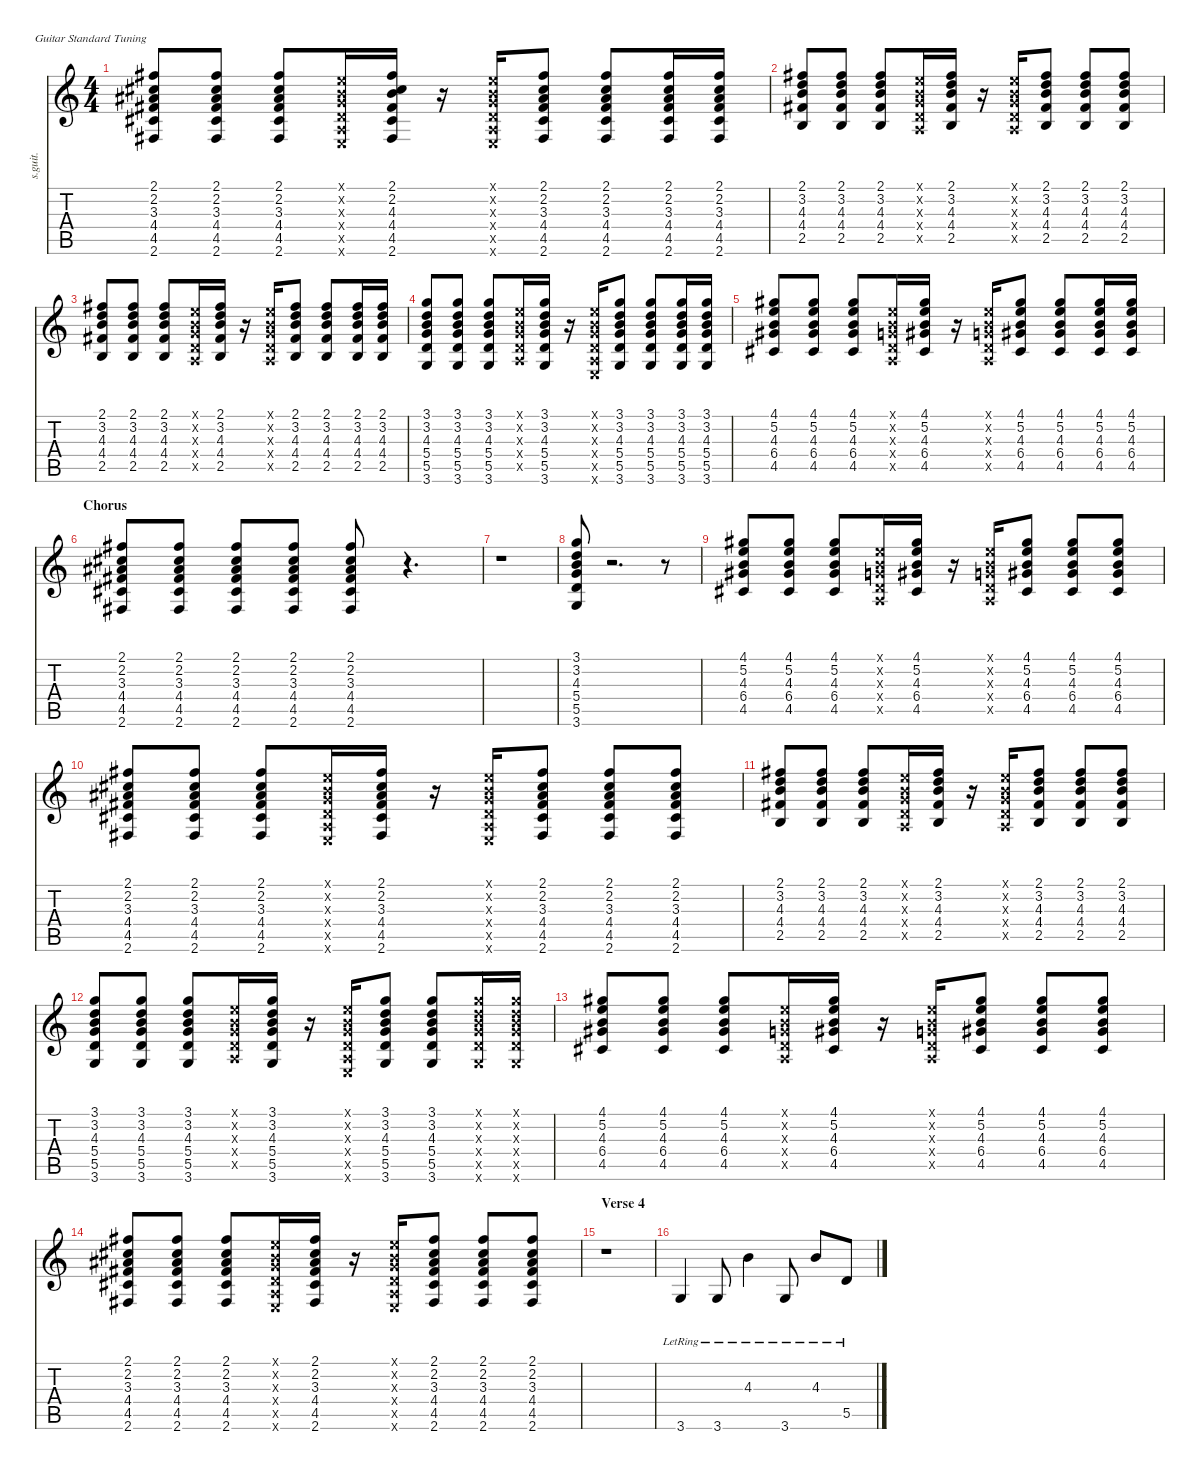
\defaultSystemsLayout 4
\hideDynamics
\bracketExtendMode nobrackets
\track ("Thomas Raggi (Guitar - Right)" "s.guit.") {instrument overdrivenguitar}
\staff {score tabs}
\tuning (E4 B3 G3 D3 A2 E2)
\ts (4 4)
\tempo (134 hide)
\clef g2
\ks c
(2.1{acc #} 2.2{acc #} 3.3{acc #} 4.4{acc #} 4.5{acc #} 2.6{acc #}).8{lyrics (0 "") lyrics (1 "") lyrics (2 "") lyrics (3 "") lyrics (4 "") dy ff} (2.1{acc #} 2.2{acc #} 3.3{acc #} 4.4{acc #} 4.5{acc #} 2.6{acc #}).8{lyrics (0 "") lyrics (1 "") lyrics (2 "") lyrics (3 "") lyrics (4 "")} (2.1{acc #} 2.2{acc #} 3.3{acc #} 4.4{acc #} 4.5{acc #} 2.6{acc #}).8{lyrics (0 "") lyrics (1 "") lyrics (2 "") lyrics (3 "") lyrics (4 "")} (0.1{x} 0.2{x} 0.3{x} 0.4{x} 0.5{x} 0.6{x}).16{lyrics (0 "") lyrics (1 "") lyrics (2 "") lyrics (3 "") lyrics (4 "")} (2.1{acc #} 2.2{acc #} 4.3 4.4{acc #} 4.5{acc #} 2.6{acc #}).16{lyrics (0 "") lyrics (1 "") lyrics (2 "") lyrics (3 "") lyrics (4 "")} r.16 (0.1{x} 0.2{x} 0.3{x} 0.4{x} 0.5{x} 0.6{x}).16{lyrics (0 "") lyrics (1 "") lyrics (2 "") lyrics (3 "") lyrics (4 "")} (2.1{acc #} 2.2{acc #} 3.3{acc #} 4.4{acc #} 4.5{acc #} 2.6{acc #}).8{lyrics (0 "") lyrics (1 "") lyrics (2 "") lyrics (3 "") lyrics (4 "")} (2.1{acc #} 2.2{acc #} 3.3{acc #} 4.4{acc #} 4.5{acc #} 2.6{acc #}).8{lyrics (0 "") lyrics (1 "") lyrics (2 "") lyrics (3 "") lyrics (4 "")} (2.1{acc #} 2.2{acc #} 3.3{acc #} 4.4{acc #} 4.5{acc #} 2.6{acc #}).16{lyrics (0 "") lyrics (1 "") lyrics (2 "") lyrics (3 "") lyrics (4 "")} (2.1{acc #} 2.2{acc #} 3.3{acc #} 4.4{acc #} 4.5{acc #} 2.6{acc #}).16{lyrics (0 "") lyrics (1 "") lyrics (2 "") lyrics (3 "") lyrics (4 "")} |
(2.1{acc #} 3.2 4.3 4.4{acc #} 2.5).8{lyrics (0 "") lyrics (1 "") lyrics (2 "") lyrics (3 "") lyrics (4 "")} (2.1{acc #} 3.2 4.3 4.4{acc #} 2.5).8{lyrics (0 "") lyrics (1 "") lyrics (2 "") lyrics (3 "") lyrics (4 "")} (2.1{acc #} 3.2 4.3 4.4{acc #} 2.5).8{lyrics (0 "") lyrics (1 "") lyrics (2 "") lyrics (3 "") lyrics (4 "")} (0.1{x} 0.2{x} 0.3{x} 0.4{x} 0.5{x}).16{lyrics (0 "") lyrics (1 "") lyrics (2 "") lyrics (3 "") lyrics (4 "")} (2.1{acc #} 3.2 4.3 4.4{acc #} 2.5).16{lyrics (0 "") lyrics (1 "") lyrics (2 "") lyrics (3 "") lyrics (4 "")} r.16 (0.1{x} 0.2{x} 0.3{x} 0.4{x} 0.5{x}).16{lyrics (0 "") lyrics (1 "") lyrics (2 "") lyrics (3 "") lyrics (4 "")} (2.1{acc #} 3.2 4.3 4.4{acc #} 2.5).8{lyrics (0 "") lyrics (1 "") lyrics (2 "") lyrics (3 "") lyrics (4 "")} (2.1{acc #} 3.2 4.3 4.4{acc #} 2.5).8{lyrics (0 "") lyrics (1 "") lyrics (2 "") lyrics (3 "") lyrics (4 "")} (2.1{acc #} 3.2 4.3 4.4{acc #} 2.5).8{lyrics (0 "") lyrics (1 "") lyrics (2 "") lyrics (3 "") lyrics (4 "")} |
(2.1{acc #} 3.2 4.3 4.4{acc #} 2.5).8{lyrics (0 "") lyrics (1 "") lyrics (2 "") lyrics (3 "") lyrics (4 "")} (2.1{acc #} 3.2 4.3 4.4{acc #} 2.5).8{lyrics (0 "") lyrics (1 "") lyrics (2 "") lyrics (3 "") lyrics (4 "")} (2.1{acc #} 3.2 4.3 4.4{acc #} 2.5).8{lyrics (0 "") lyrics (1 "") lyrics (2 "") lyrics (3 "") lyrics (4 "")} (0.1{x} 0.2{x} 0.3{x} 0.4{x} 0.5{x}).16{lyrics (0 "") lyrics (1 "") lyrics (2 "") lyrics (3 "") lyrics (4 "")} (2.1{acc #} 3.2 4.3 4.4{acc #} 2.5).16{lyrics (0 "") lyrics (1 "") lyrics (2 "") lyrics (3 "") lyrics (4 "")} r.16 (0.1{x} 0.2{x} 0.3{x} 0.4{x} 0.5{x}).16{lyrics (0 "") lyrics (1 "") lyrics (2 "") lyrics (3 "") lyrics (4 "")} (2.1{acc #} 3.2 4.3 4.4{acc #} 2.5).8{lyrics (0 "") lyrics (1 "") lyrics (2 "") lyrics (3 "") lyrics (4 "")} (2.1{acc #} 3.2 4.3 4.4{acc #} 2.5).8{lyrics (0 "") lyrics (1 "") lyrics (2 "") lyrics (3 "") lyrics (4 "")} (2.1{acc #} 3.2 4.3 4.4{acc #} 2.5).16{lyrics (0 "") lyrics (1 "") lyrics (2 "") lyrics (3 "") lyrics (4 "")} (2.1{acc #} 3.2 4.3 4.4{acc #} 2.5).16{lyrics (0 "") lyrics (1 "") lyrics (2 "") lyrics (3 "") lyrics (4 "")} |
(3.1 3.2 4.3 5.4 5.5 3.6).8{lyrics (0 "") lyrics (1 "") lyrics (2 "") lyrics (3 "") lyrics (4 "")} (3.1 3.2 4.3 5.4 5.5 3.6).8{lyrics (0 "") lyrics (1 "") lyrics (2 "") lyrics (3 "") lyrics (4 "")} (3.1 3.2 4.3 5.4 5.5 3.6).8{lyrics (0 "") lyrics (1 "") lyrics (2 "") lyrics (3 "") lyrics (4 "")} (0.1{x} 0.2{x} 0.3{x} 0.4{x} 0.5{x}).16{lyrics (0 "") lyrics (1 "") lyrics (2 "") lyrics (3 "") lyrics (4 "")} (3.1 3.2 4.3 5.4 5.5 3.6).16{lyrics (0 "") lyrics (1 "") lyrics (2 "") lyrics (3 "") lyrics (4 "")} r.16 (0.1{x} 0.2{x} 0.3{x} 0.4{x} 0.5{x} 0.6{x}).16{lyrics (0 "") lyrics (1 "") lyrics (2 "") lyrics (3 "") lyrics (4 "")} (3.1 3.2 4.3 5.4 5.5 3.6).8{lyrics (0 "") lyrics (1 "") lyrics (2 "") lyrics (3 "") lyrics (4 "")} (3.1 3.2 4.3 5.4 5.5 3.6).8{lyrics (0 "") lyrics (1 "") lyrics (2 "") lyrics (3 "") lyrics (4 "")} (3.1 3.2 4.3 5.4 5.5 3.6).16{lyrics (0 "") lyrics (1 "") lyrics (2 "") lyrics (3 "") lyrics (4 "")} (3.1 3.2 4.3 5.4 5.5 3.6).16{lyrics (0 "") lyrics (1 "") lyrics (2 "") lyrics (3 "") lyrics (4 "")} |
(4.1{acc #} 5.2 4.3 6.4{acc #} 4.5{acc #}).8{lyrics (0 "") lyrics (1 "") lyrics (2 "") lyrics (3 "") lyrics (4 "")} (4.1{acc #} 5.2 4.3 6.4{acc #} 4.5{acc #}).8{lyrics (0 "") lyrics (1 "") lyrics (2 "") lyrics (3 "") lyrics (4 "")} (4.1{acc #} 5.2 4.3 6.4{acc #} 4.5{acc #}).8{lyrics (0 "") lyrics (1 "") lyrics (2 "") lyrics (3 "") lyrics (4 "")} (0.1{x} 0.2{x} 0.3{x} 0.4{x} 0.5{x}).16{lyrics (0 "") lyrics (1 "") lyrics (2 "") lyrics (3 "") lyrics (4 "")} (4.1{acc #} 5.2 4.3 6.4{acc #} 4.5{acc #}).16{lyrics (0 "") lyrics (1 "") lyrics (2 "") lyrics (3 "") lyrics (4 "")} r.16 (0.1{x} 0.2{x} 0.3{x} 0.4{x} 0.5{x}).16{lyrics (0 "") lyrics (1 "") lyrics (2 "") lyrics (3 "") lyrics (4 "")} (4.1{acc #} 5.2 4.3 6.4{acc #} 4.5{acc #}).8{lyrics (0 "") lyrics (1 "") lyrics (2 "") lyrics (3 "") lyrics (4 "")} (4.1{acc #} 5.2 4.3 6.4{acc #} 4.5{acc #}).8{lyrics (0 "") lyrics (1 "") lyrics (2 "") lyrics (3 "") lyrics (4 "")} (4.1{acc #} 5.2 4.3 6.4{acc #} 4.5{acc #}).16{lyrics (0 "") lyrics (1 "") lyrics (2 "") lyrics (3 "") lyrics (4 "")} (4.1{acc #} 5.2 4.3 6.4{acc #} 4.5{acc #}).16{lyrics (0 "") lyrics (1 "") lyrics (2 "") lyrics (3 "") lyrics (4 "")} |
\section ("" "Chorus")
(2.1{acc #} 2.2{acc #} 3.3{acc #} 4.4{acc #} 4.5{acc #} 2.6{acc #}).8{lyrics (0 "") lyrics (1 "") lyrics (2 "") lyrics (3 "") lyrics (4 "")} (2.1{acc #} 2.2{acc #} 3.3{acc #} 4.4{acc #} 4.5{acc #} 2.6{acc #}).8{lyrics (0 "") lyrics (1 "") lyrics (2 "") lyrics (3 "") lyrics (4 "")} (2.1{acc #} 2.2{acc #} 3.3{acc #} 4.4{acc #} 4.5{acc #} 2.6{acc #}).8{lyrics (0 "") lyrics (1 "") lyrics (2 "") lyrics (3 "") lyrics (4 "")} (2.1{acc #} 2.2{acc #} 3.3{acc #} 4.4{acc #} 4.5{acc #} 2.6{acc #}).8{lyrics (0 "") lyrics (1 "") lyrics (2 "") lyrics (3 "") lyrics (4 "")} (2.1{acc #} 2.2{acc #} 3.3{acc #} 4.4{acc #} 4.5{acc #} 2.6{acc #}).8{lyrics (0 "") lyrics (1 "") lyrics (2 "") lyrics (3 "") lyrics (4 "")} r.4{d} |
r.1 |
(3.1 3.2 4.3 5.4 5.5 3.6).8{lyrics (0 "") lyrics (1 "") lyrics (2 "") lyrics (3 "") lyrics (4 "") dy mf} r.2{d} r.8 |
(4.1{acc #} 5.2 4.3 6.4{acc #} 4.5{acc #}).8{lyrics (0 "") lyrics (1 "") lyrics (2 "") lyrics (3 "") lyrics (4 "") dy ff} (4.1{acc #} 5.2 4.3 6.4{acc #} 4.5{acc #}).8{lyrics (0 "") lyrics (1 "") lyrics (2 "") lyrics (3 "") lyrics (4 "")} (4.1{acc #} 5.2 4.3 6.4{acc #} 4.5{acc #}).8{lyrics (0 "") lyrics (1 "") lyrics (2 "") lyrics (3 "") lyrics (4 "")} (0.1{x} 0.2{x} 0.3{x} 0.4{x} 0.5{x}).16{lyrics (0 "") lyrics (1 "") lyrics (2 "") lyrics (3 "") lyrics (4 "")} (4.1{acc #} 5.2 4.3 6.4{acc #} 4.5{acc #}).16{lyrics (0 "") lyrics (1 "") lyrics (2 "") lyrics (3 "") lyrics (4 "")} r.16 (0.1{x} 0.2{x} 0.3{x} 0.4{x} 0.5{x}).16{lyrics (0 "") lyrics (1 "") lyrics (2 "") lyrics (3 "") lyrics (4 "")} (4.1{acc #} 5.2 4.3 6.4{acc #} 4.5{acc #}).8{lyrics (0 "") lyrics (1 "") lyrics (2 "") lyrics (3 "") lyrics (4 "")} (4.1{acc #} 5.2 4.3 6.4{acc #} 4.5{acc #}).8{lyrics (0 "") lyrics (1 "") lyrics (2 "") lyrics (3 "") lyrics (4 "")} (4.1{acc #} 5.2 4.3 6.4{acc #} 4.5{acc #}).8{lyrics (0 "") lyrics (1 "") lyrics (2 "") lyrics (3 "") lyrics (4 "")} |
(2.1{acc #} 2.2{acc #} 3.3{acc #} 4.4{acc #} 4.5{acc #} 2.6{acc #}).8{lyrics (0 "") lyrics (1 "") lyrics (2 "") lyrics (3 "") lyrics (4 "")} (2.1{acc #} 2.2{acc #} 3.3{acc #} 4.4{acc #} 4.5{acc #} 2.6{acc #}).8{lyrics (0 "") lyrics (1 "") lyrics (2 "") lyrics (3 "") lyrics (4 "")} (2.1{acc #} 2.2{acc #} 3.3{acc #} 4.4{acc #} 4.5{acc #} 2.6{acc #}).8{lyrics (0 "") lyrics (1 "") lyrics (2 "") lyrics (3 "") lyrics (4 "")} (0.1{x} 0.2{x} 0.3{x} 0.4{x} 0.5{x} 0.6{x}).16{lyrics (0 "") lyrics (1 "") lyrics (2 "") lyrics (3 "") lyrics (4 "")} (2.1{acc #} 2.2{acc #} 3.3{acc #} 4.4{acc #} 4.5{acc #} 2.6{acc #}).16{lyrics (0 "") lyrics (1 "") lyrics (2 "") lyrics (3 "") lyrics (4 "")} r.16 (0.1{x} 0.2{x} 0.3{x} 0.4{x} 0.5{x} 0.6{x}).16{lyrics (0 "") lyrics (1 "") lyrics (2 "") lyrics (3 "") lyrics (4 "")} (2.1{acc #} 2.2{acc #} 3.3{acc #} 4.4{acc #} 4.5{acc #} 2.6{acc #}).8{lyrics (0 "") lyrics (1 "") lyrics (2 "") lyrics (3 "") lyrics (4 "")} (2.1{acc #} 2.2{acc #} 3.3{acc #} 4.4{acc #} 4.5{acc #} 2.6{acc #}).8{lyrics (0 "") lyrics (1 "") lyrics (2 "") lyrics (3 "") lyrics (4 "")} (2.1{acc #} 2.2{acc #} 3.3{acc #} 4.4{acc #} 4.5{acc #} 2.6{acc #}).8{lyrics (0 "") lyrics (1 "") lyrics (2 "") lyrics (3 "") lyrics (4 "")} |
(2.1{acc #} 3.2 4.3 4.4{acc #} 2.5).8{lyrics (0 "") lyrics (1 "") lyrics (2 "") lyrics (3 "") lyrics (4 "")} (2.1{acc #} 3.2 4.3 4.4{acc #} 2.5).8{lyrics (0 "") lyrics (1 "") lyrics (2 "") lyrics (3 "") lyrics (4 "")} (2.1{acc #} 3.2 4.3 4.4{acc #} 2.5).8{lyrics (0 "") lyrics (1 "") lyrics (2 "") lyrics (3 "") lyrics (4 "")} (0.1{x} 0.2{x} 0.3{x} 0.4{x} 0.5{x}).16{lyrics (0 "") lyrics (1 "") lyrics (2 "") lyrics (3 "") lyrics (4 "")} (2.1{acc #} 3.2 4.3 4.4{acc #} 2.5).16{lyrics (0 "") lyrics (1 "") lyrics (2 "") lyrics (3 "") lyrics (4 "")} r.16 (0.1{x} 0.2{x} 0.3{x} 0.4{x} 0.5{x}).16{lyrics (0 "") lyrics (1 "") lyrics (2 "") lyrics (3 "") lyrics (4 "")} (2.1{acc #} 3.2 4.3 4.4{acc #} 2.5).8{lyrics (0 "") lyrics (1 "") lyrics (2 "") lyrics (3 "") lyrics (4 "")} (2.1{acc #} 3.2 4.3 4.4{acc #} 2.5).8{lyrics (0 "") lyrics (1 "") lyrics (2 "") lyrics (3 "") lyrics (4 "")} (2.1{acc #} 3.2 4.3 4.4{acc #} 2.5).8{lyrics (0 "") lyrics (1 "") lyrics (2 "") lyrics (3 "") lyrics (4 "")} |
(3.1 3.2 4.3 5.4 5.5 3.6).8{lyrics (0 "") lyrics (1 "") lyrics (2 "") lyrics (3 "") lyrics (4 "")} (3.1 3.2 4.3 5.4 5.5 3.6).8{lyrics (0 "") lyrics (1 "") lyrics (2 "") lyrics (3 "") lyrics (4 "")} (3.1 3.2 4.3 5.4 5.5 3.6).8{lyrics (0 "") lyrics (1 "") lyrics (2 "") lyrics (3 "") lyrics (4 "")} (0.1{x} 0.2{x} 0.3{x} 0.4{x} 0.5{x}).16{lyrics (0 "") lyrics (1 "") lyrics (2 "") lyrics (3 "") lyrics (4 "")} (3.1 3.2 4.3 5.4 5.5 3.6).16{lyrics (0 "") lyrics (1 "") lyrics (2 "") lyrics (3 "") lyrics (4 "")} r.16 (0.1{x} 0.2{x} 0.3{x} 0.4{x} 0.5{x} 0.6{x}).16{lyrics (0 "") lyrics (1 "") lyrics (2 "") lyrics (3 "") lyrics (4 "")} (3.1 3.2 4.3 5.4 5.5 3.6).8{lyrics (0 "") lyrics (1 "") lyrics (2 "") lyrics (3 "") lyrics (4 "")} (3.1 3.2 4.3 5.4 5.5 3.6).8{lyrics (0 "") lyrics (1 "") lyrics (2 "") lyrics (3 "") lyrics (4 "")} (3.1{x} 3.2{x} 4.3{x} 5.4{x} 5.5{x} 3.6{x}).16{lyrics (0 "") lyrics (1 "") lyrics (2 "") lyrics (3 "") lyrics (4 "")} (3.1{x} 3.2{x} 4.3{x} 5.4{x} 5.5{x} 3.6{x}).16{lyrics (0 "") lyrics (1 "") lyrics (2 "") lyrics (3 "") lyrics (4 "")} |
(4.1{acc #} 5.2 4.3 6.4{acc #} 4.5{acc #}).8{lyrics (0 "") lyrics (1 "") lyrics (2 "") lyrics (3 "") lyrics (4 "")} (4.1{acc #} 5.2 4.3 6.4{acc #} 4.5{acc #}).8{lyrics (0 "") lyrics (1 "") lyrics (2 "") lyrics (3 "") lyrics (4 "")} (4.1{acc #} 5.2 4.3 6.4{acc #} 4.5{acc #}).8{lyrics (0 "") lyrics (1 "") lyrics (2 "") lyrics (3 "") lyrics (4 "")} (0.1{x} 0.2{x} 0.3{x} 0.4{x} 0.5{x}).16{lyrics (0 "") lyrics (1 "") lyrics (2 "") lyrics (3 "") lyrics (4 "")} (4.1{acc #} 5.2 4.3 6.4{acc #} 4.5{acc #}).16{lyrics (0 "") lyrics (1 "") lyrics (2 "") lyrics (3 "") lyrics (4 "")} r.16 (0.1{x} 0.2{x} 0.3{x} 0.4{x} 0.5{x}).16{lyrics (0 "") lyrics (1 "") lyrics (2 "") lyrics (3 "") lyrics (4 "")} (4.1{acc #} 5.2 4.3 6.4{acc #} 4.5{acc #}).8{lyrics (0 "") lyrics (1 "") lyrics (2 "") lyrics (3 "") lyrics (4 "")} (4.1{acc #} 5.2 4.3 6.4{acc #} 4.5{acc #}).8{lyrics (0 "") lyrics (1 "") lyrics (2 "") lyrics (3 "") lyrics (4 "")} (4.1{acc #} 5.2 4.3 6.4{acc #} 4.5{acc #}).8{lyrics (0 "") lyrics (1 "") lyrics (2 "") lyrics (3 "") lyrics (4 "")} |
(2.1{acc #} 2.2{acc #} 3.3{acc #} 4.4{acc #} 4.5{acc #} 2.6{acc #}).8{lyrics (0 "") lyrics (1 "") lyrics (2 "") lyrics (3 "") lyrics (4 "")} (2.1{acc #} 2.2{acc #} 3.3{acc #} 4.4{acc #} 4.5{acc #} 2.6{acc #}).8{lyrics (0 "") lyrics (1 "") lyrics (2 "") lyrics (3 "") lyrics (4 "")} (2.1{acc #} 2.2{acc #} 3.3{acc #} 4.4{acc #} 4.5{acc #} 2.6{acc #}).8{lyrics (0 "") lyrics (1 "") lyrics (2 "") lyrics (3 "") lyrics (4 "")} (0.1{x} 0.2{x} 0.3{x} 0.4{x} 0.5{x} 0.6{x}).16{lyrics (0 "") lyrics (1 "") lyrics (2 "") lyrics (3 "") lyrics (4 "")} (2.1{acc #} 2.2{acc #} 3.3{acc #} 4.4{acc #} 4.5{acc #} 2.6{acc #}).16{lyrics (0 "") lyrics (1 "") lyrics (2 "") lyrics (3 "") lyrics (4 "")} r.16 (0.1{x} 0.2{x} 0.3{x} 0.4{x} 0.5{x} 0.6{x}).16{lyrics (0 "") lyrics (1 "") lyrics (2 "") lyrics (3 "") lyrics (4 "")} (2.1{acc #} 2.2{acc #} 3.3{acc #} 4.4{acc #} 4.5{acc #} 2.6{acc #}).8{lyrics (0 "") lyrics (1 "") lyrics (2 "") lyrics (3 "") lyrics (4 "")} (2.1{acc #} 2.2{acc #} 3.3{acc #} 4.4{acc #} 4.5{acc #} 2.6{acc #}).8{lyrics (0 "") lyrics (1 "") lyrics (2 "") lyrics (3 "") lyrics (4 "")} (2.1{acc #} 2.2{acc #} 3.3{acc #} 4.4{acc #} 4.5{acc #} 2.6{acc #}).8{lyrics (0 "") lyrics (1 "") lyrics (2 "") lyrics (3 "") lyrics (4 "")} |
\section ("" "Verse 4")
r.1 |
3.6{lr}.4{lyrics (0 "") lyrics (1 "") lyrics (2 "") lyrics (3 "") lyrics (4 "") dy mf} 3.6{lr}.8{lyrics (0 "") lyrics (1 "") lyrics (2 "") lyrics (3 "") lyrics (4 "")} 4.3{lr}.4{lyrics (0 "") lyrics (1 "") lyrics (2 "") lyrics (3 "") lyrics (4 "")} 3.6{lr}.8{lyrics (0 "") lyrics (1 "") lyrics (2 "") lyrics (3 "") lyrics (4 "")} 4.3{lr}.8{lyrics (0 "") lyrics (1 "") lyrics (2 "") lyrics (3 "") lyrics (4 "")} 5.5{lr}.8{lyrics (0 "") lyrics (1 "") lyrics (2 "") lyrics (3 "") lyrics (4 "")}
